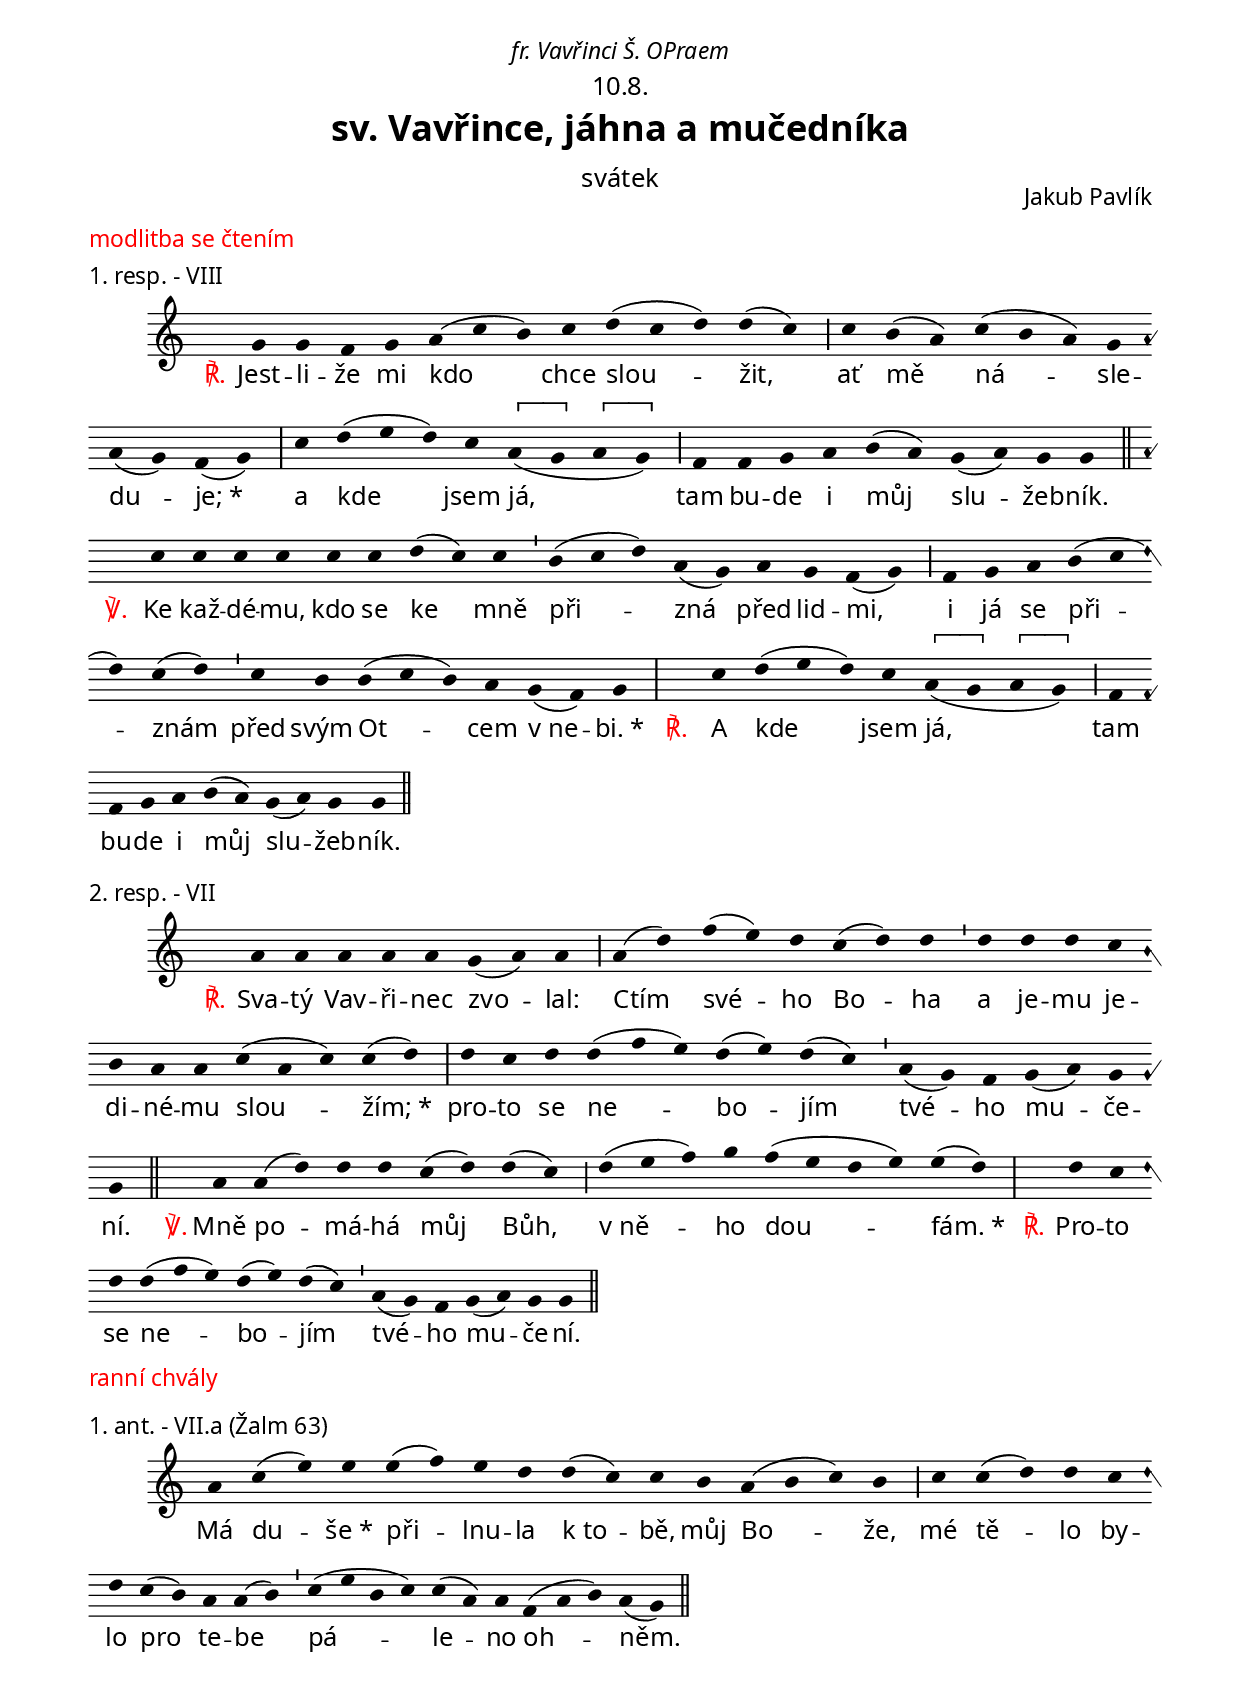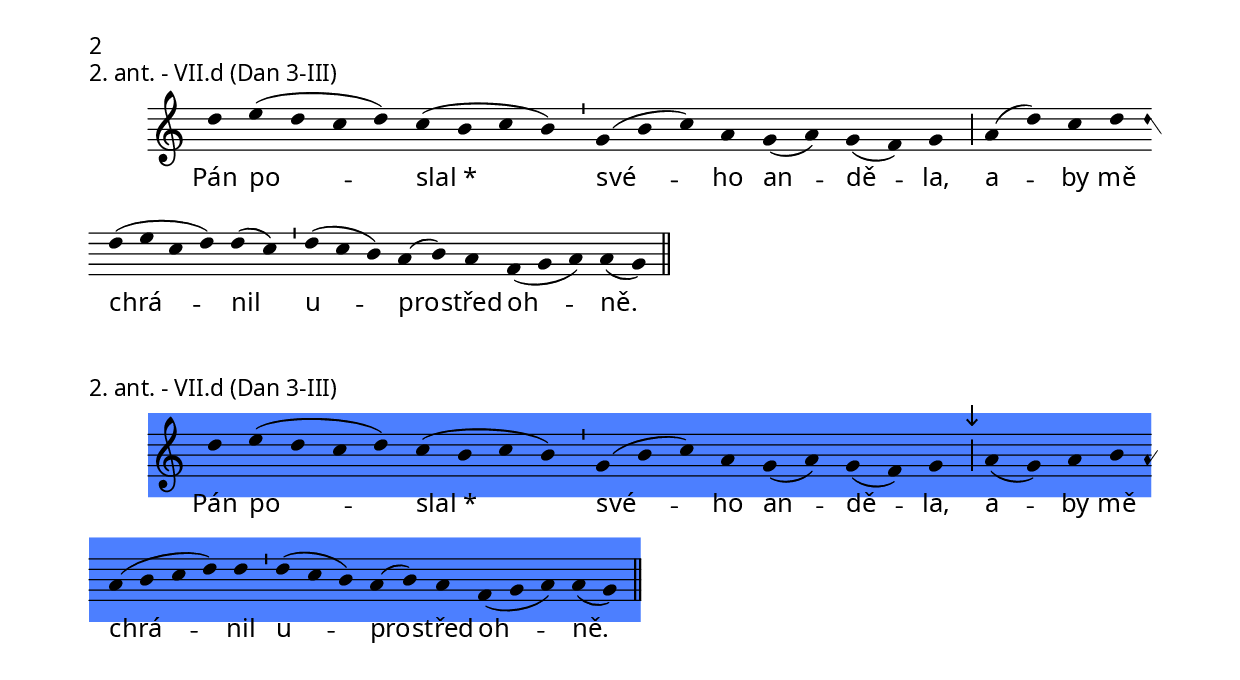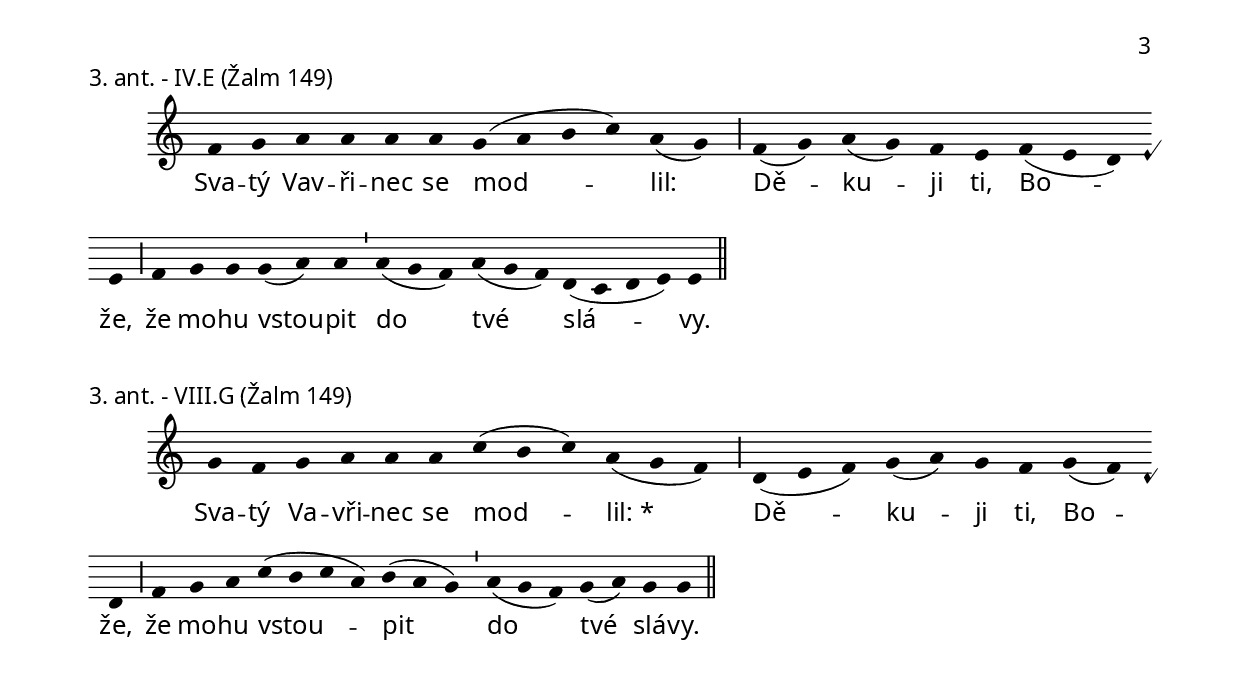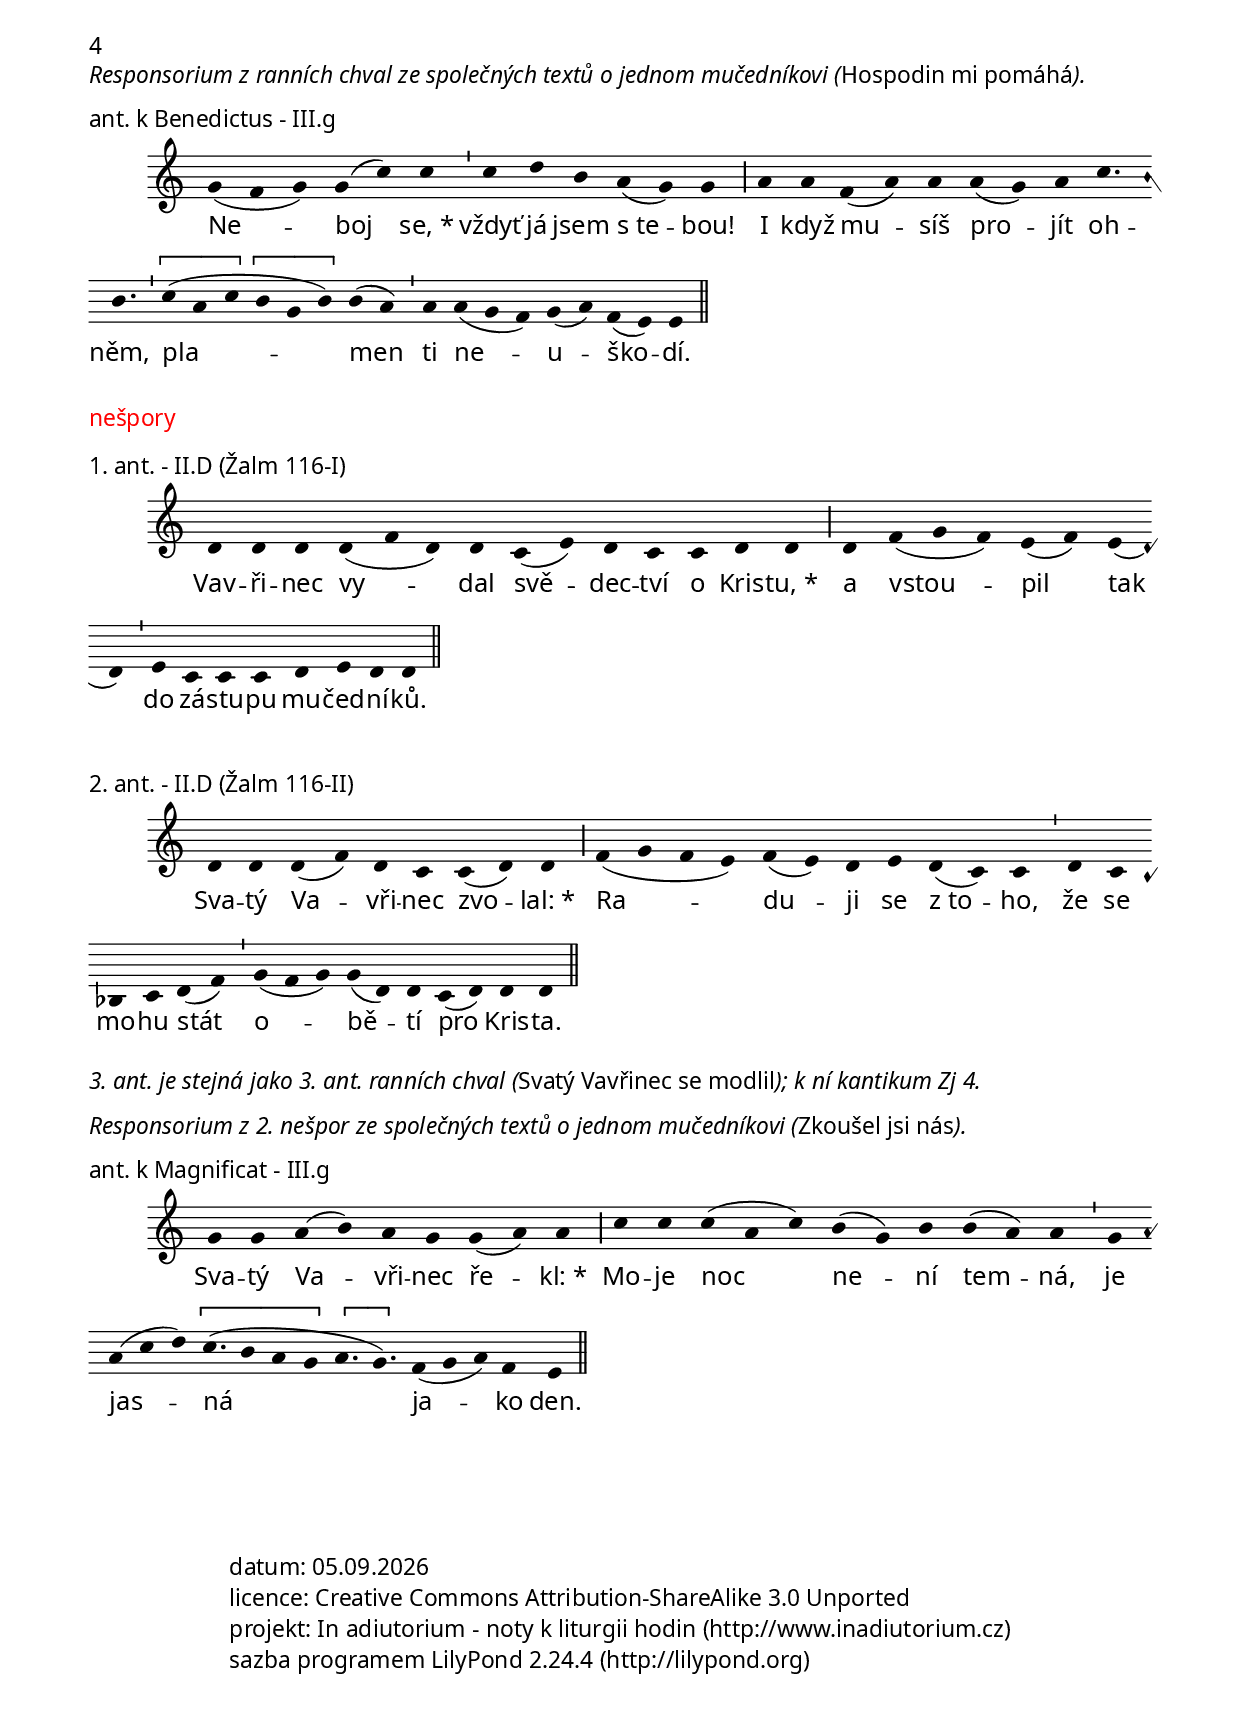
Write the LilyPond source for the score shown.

\version "2.15.40"

\include "../spolecne.ly"
\include "../dilyresponsorii.ly"

\header {
  title = \markup\titleSvatek
            "sv. Vavřince, jáhna a mučedníka"
            svátek
            10.8.
  composer = "Jakub Pavlík"
  dedication = \markup\italic "fr. Vavřinci Š. OPraem"
}

\markup {\nadpisHodinka {"modlitba se čtením"}}

\score {
  \relative c'' {
    \choralniRezim

    % R
    \neviditelna a
    g4 g f g a( c b) c d( c d) d( c) \barMaior
    c b( a) c( b a) g a( g) f( g) \barMax

    c d( e d) c \[ a( g \] \[ a g) \] \barMaior
    f f g a b( a) g( a) g g \barFinalis
    % V
    \neviditelna a
    c c c c c c d( c) c \barMin b( c d) a( g) a g f( g) \barMaior
    f g a b( c d) c( d) \barMin c b b( c b) a g( f) g \barMax

    % R
    \neviditelna a
    c d( e d) c \[ a( g \] \[ a g) \] \barMaior
    f f g a b( a) g( a) g g \barFinalis
  }
  \addlyrics {
    \Response Jest -- li -- že mi kdo chce slou -- žit,
    ať mě ná -- sle -- du -- je;_*

    a kde jsem já,
    tam bu -- de i můj slu -- žeb -- ník.
    \Verse Ke kaž -- dé -- mu, kdo se ke mně při -- zná před lid -- mi,
    i já se při -- znám před svým Ot -- cem v_ne -- bi._*

    \Response A kde jsem já, tam bu -- de i můj slu -- žeb -- ník.
  }
  \header {
    quid = "1. resp."
    modus = "VIII"
    id = "cte-r1"
    piece = \markup {\sestavTitulekResp}
  }
}

\score {
  \relative c'' {
    \choralniRezim

    % R
    \neviditelna a
    a4 a a a a g( a) a \barMaior
    a( d) f( e) d c( d) d \barMin
    d d d c b a a c( a c) c( d) \barMax

    d c d d( f e) d( e) d( c) \barMin a( g) f g( a) g g \barFinalis

    % V
    \neviditelna a
    a4 a( d) d d c( d) d( c) \barMaior d( e f) g f( e d e) e( d) \barMax

    % R
    \neviditelna a
    d c d d( f e) d( e) d( c) \barMin a( g) f g( a) g g \barFinalis
  }
  \addlyrics {
    \Response Sva -- tý Vav -- ři -- nec zvo -- lal:
    Ctím své -- ho Bo -- ha
    a je -- mu je -- di -- né -- mu slou -- žím;_*
    pro -- to se ne -- bo -- jím tvé -- ho mu -- če -- ní.
    \Verse Mně po -- má -- há můj Bůh, v_ně -- ho dou -- fám._*
    \Response Pro -- to se ne -- bo -- jím tvé -- ho mu -- če -- ní.
  }
  \header {
    quid = "2. resp."
    modus = "VII"
    id = "cte-r2"
    piece = \markup {\sestavTitulekResp}
  }
}

\markup {\nadpisHodinka {"ranní chvály"}}

\score {
  \relative c'' {
    \choralniRezim
    a4 c( e) e e( f) e d d( c) c b a( b c) b \barMaior
    c c( d) d c d c( b) a a( b) \barMin c( e b c) c( a) a f( a b) a( g) \barFinalis
  }
  \addlyrics {
    Má du -- še_* při -- lnu -- la k_to -- bě, můj Bo -- že,
    mé tě -- lo by -- lo pro te -- be pá -- le -- no oh -- něm.
  }
  \header {
    quid = "1. ant."
    modus = "VII"
    differentia = "a"
    psalmus = "Žalm 63"
    placet = "_pro tebe_ zkusit předělat zcela sylabicky - retardace se tu jeví neústrojná (nebo ne? docela jistý si nejsem)"
    id = "rch-a1"
    piece = \markup {\sestavTitulek}
  }
}

\pageBreak

\score {
  \relative c'' {
    \choralniRezim
    d4 e( d c d) c( b c b) \barMin g( b c) a g( a) g( f) g \barMaior
    a( d) c d d( e c d) d( c) \barMin
    d( c b) a( b) a f( g a) a( g) \barFinalis
  }
  \addlyrics {
    Pán po -- slal_* své -- ho an -- dě -- la,
    a -- by mě chrá -- nil
    u -- pro -- střed oh -- ně.
  }
  \header {
    quid = "2. ant."
    modus = "VII"
    differentia = "d"
    psalmus = "Dan 3-III"
    id = "rch-a2"
    piece = \markup {\sestavTitulek}
  }
}

\score {
  \relative c'' {
    \zvyraznovacModry
    \choralniRezim
    d4 e( d c d) c( b c b) \barMin g( b c) a g( a) g( f) g \barMaior
    \mark\sipka a( g) a b a( b c d) d \barMin
    d( c b) a( b) a f( g a) a( g) \barFinalis
  }
  \addlyrics {
    Pán po -- slal_* své -- ho an -- dě -- la,
    a -- by mě chrá -- nil
    u -- pro -- střed oh -- ně.
  }
  \header {
    quid = "2. ant."
    modus = "VII"
    differentia = "d"
    psalmus = "Dan 3-III"
    id = "rch-a2"
    piece = \markup {\sestavTitulek}
  }
}

\pageBreak

\score {
  \relative c' {
    \choralniRezim
    f4 g a a a a g( a b c) a( g) \barMaior
    f( g) a( g) f e f( e d) e \barMaior
    f g g g( a) a \barMin a( g f) a( g f) d( c d e) e \barFinalis
  }
  \addlyrics {
    Sva -- tý Vav -- ři -- nec se mod -- lil:
    Dě -- ku -- ji ti, Bo -- že,
    že mo -- hu vstou -- pit do tvé slá -- vy.
  }
  \header {
    quid = "3. ant."
    modus = "IV"
    differentia = "E"
    psalmus = "Žalm 149"
    id = ""
    piece = \markup {\sestavTitulek}
  }
}

\score {
  \relative c'' {
    \choralniRezim
    g4 f g a a a c( b c) a( g f) \barMaior
    d( e f) g( a) g f g( f) d \barMaior
    f g a c( b c a) b( a g) \barMin a( g f) g( a) g g \barFinalis
  }
  \addlyrics {
    Sva -- tý Va -- vři -- nec se mod -- lil:_*
    Dě -- ku -- ji ti, Bo -- že,
    že mo -- hu vstou -- pit do tvé slá -- vy.
  }
  \header {
    quid = "3. ant."
    modus = "VIII"
    differentia = "G"
    psalmus = "Žalm 149"
    id = "rch-a3"
    piece = \markup {\sestavTitulek}
  }
}

\pageBreak

\markup\italic{Responsorium z ranních chval ze společných textů
o jednom mučedníkovi \concat{(\upright{"Hospodin mi pomáhá"}).}}

\score {
  \relative c'' {
    \choralniRezim
    g4( f g) g( c) c \barMin c d b a( g) g \barMaior
    a a f( a) a a( g) a c4. b \barMin
    \[ c4( a c \] \[ b g b) \] b( a) \barMin a a( g f) g( a) f( e) e \barFinalis
  }
  \addlyrics {
    Ne -- boj se,_* vždyť já jsem s_te -- bou!
    I když mu -- síš pro -- jít oh -- něm,
    pla -- men ti ne -- u -- ško -- dí.
  }
  \header {
    quid = "ant. k Benedictus"
    modus = "III"
    differentia = "g"
    psalmus = ""
    id = "rch-aben"
    piece = \markup {\sestavTitulekBezZalmu}
  }
}

\markup {\nadpisHodinka {"nešpory"}}

\score {
  \relative c' {
    \choralniRezim
    d4 d d d( f d) d c( e) d c c d d \barMaior
    d f( g f) e( f) e( d) \barMin e c c c d e d d \barFinalis
  }
  \addlyrics {
    Vav -- ři -- nec vy -- dal svě -- dec -- tví o Kris -- tu,_*
    a vstou -- pil tak do zá -- stu -- pu mu -- čed -- ní -- ků.
  }
  \header {
    quid = "1. ant."
    modus = "II"
    differentia = "D"
    psalmus = "Žalm 116-I"
    id = "ne-a1"
    piece = \markup {\sestavTitulek}
  }
}

\score {
  \relative c' {
    \choralniRezim
    d4 d d( f) d c c( d) d \barMaior
    f( g f e) f( e) d e d( c) c \barMin
    d c bes c d( f) \barMin g( f g) g( d) d c( d) d d \barFinalis
  }
  \addlyrics {
    Sva -- tý Va -- vři -- nec zvo -- lal:_*
    Ra -- du -- ji se z_to -- ho,
    že se mo -- hu stát o -- bě -- tí pro Kris -- ta.
  }
  \header {
    quid = "2. ant."
    modus = "II"
    differentia = "D"
    psalmus = "Žalm 116-II"
    id = "ne-a2"
    piece = \markup {\sestavTitulek}
  }
}

\markup\italic{3. ant. je stejná jako 3. ant. ranních chval \concat{(\upright{"Svatý Vavřinec se modlil"});} k ní kantikum Zj 4.}

\markup\italic{Responsorium z 2. nešpor ze společných textů
o jednom mučedníkovi \concat{(\upright{"Zkoušel jsi nás"}).}}

\score {
  \relative c'' {
    \choralniRezim
    g4 g a( b) a g g( a) a \barMaior
    c4 c c( a c) b( g) b b( a) a \barMin
    g a( c d) \[ c4.( b4 a g \] \[ a4. g) \] f4( g a) f e \barFinalis
  }
  \addlyrics {
    Sva -- tý Va -- vři -- nec ře -- kl:_*
    Mo -- je noc ne -- ní tem -- ná,
    % a -- le % -- to mi tu nesedi
    je jas -- ná ja -- ko den.
  }
  \header {
    quid = "ant. k Magnificat"
    modus = "III"
    differentia = "g"
    psalmus = ""
    id = "ne-amag"
    piece = \markup {\sestavTitulekBezZalmu}
  }
}